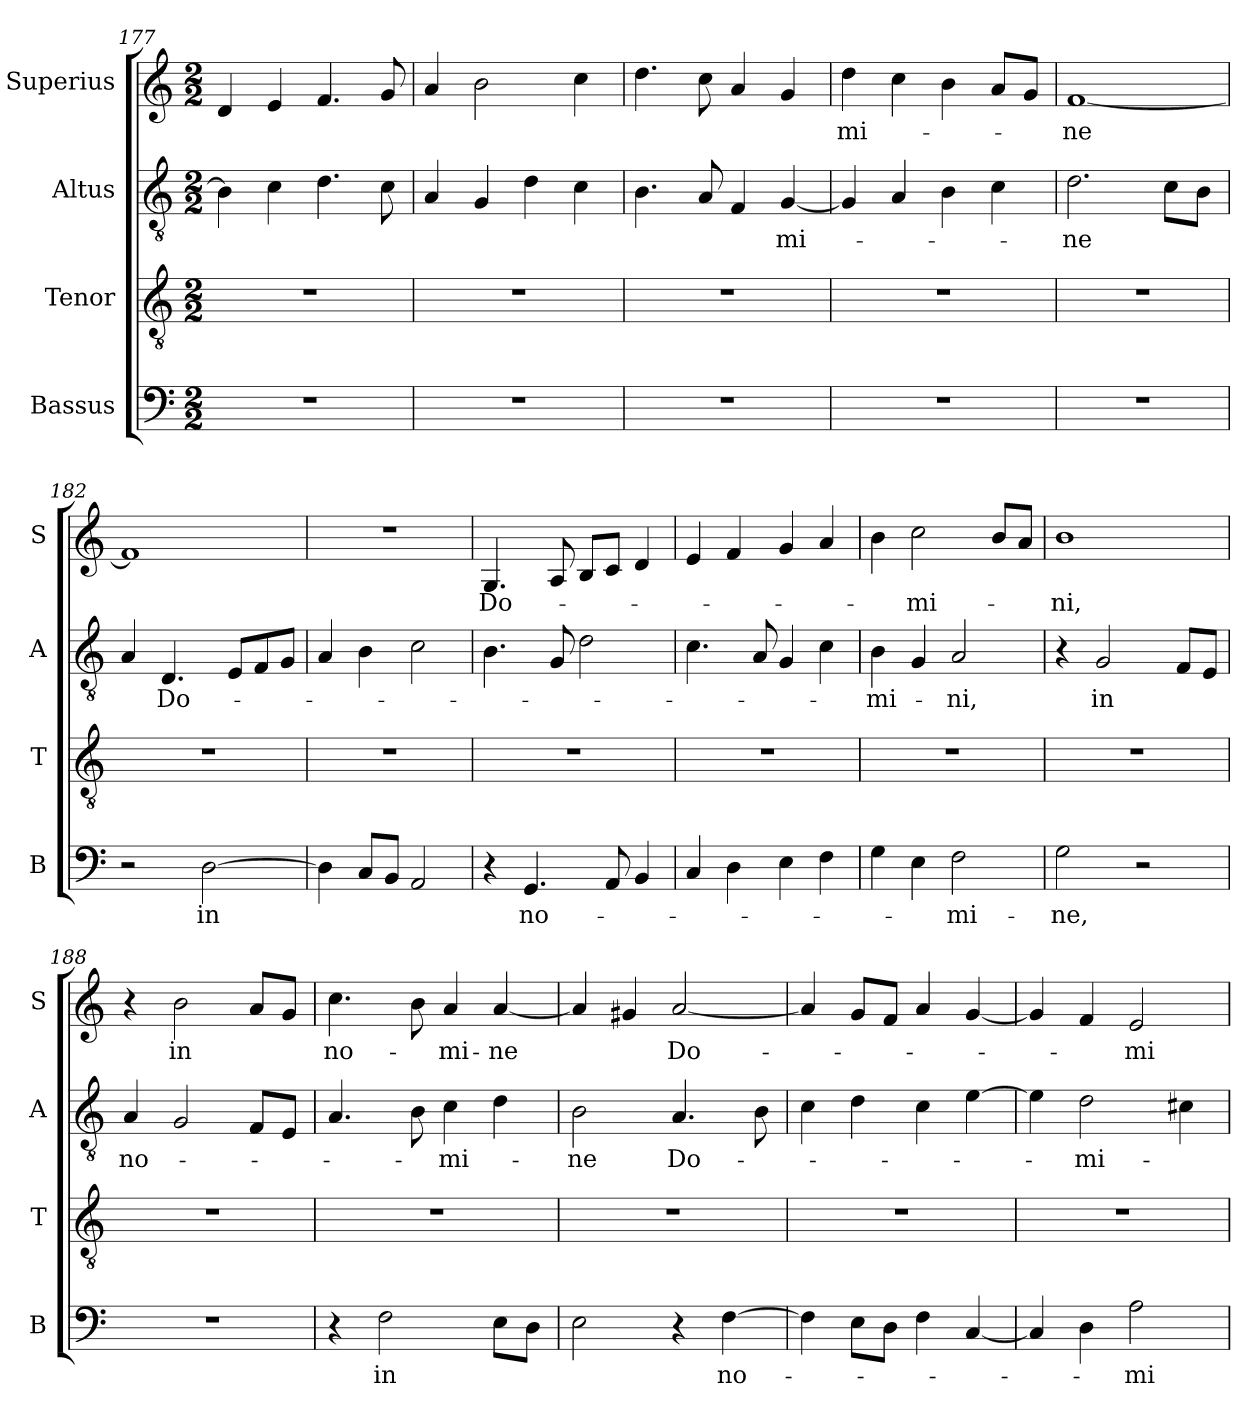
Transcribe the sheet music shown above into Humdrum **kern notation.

**kern	**text	**kern	**kern	**text	**kern	**text
*part4	*part4	*part3	*part2	*part2	*part1	*part1
*staff4	*staff4	*staff3	*staff2	*staff2	*staff1	*staff1
*I"Bassus	*	*I"Tenor	*I"Altus	*	*I"Superius	*
*I'B	*	*I'T	*I'A	*	*I'S	*
*clefF4	*	*clefGv2	*clefGv2	*	*clefG2	*
*k[]	*	*k[]	*k[]	*	*k[]	*
*M2/2	*	*M2/2	*M2/2	*	*M2/2	*
=177	=177	=177	=177	=177	=177	=177
1r	.	1r	4B]	.	4d	.
.	.	.	4c	.	4e	.
.	.	.	4.d	.	4.f	.
.	.	.	8c	.	8g	.
=178	=178	=178	=178	=178	=178	=178
1r	.	1r	4A	.	4a	.
.	.	.	4G	.	2b	.
.	.	.	4d	.	.	.
.	.	.	4c	.	4cc	.
=179	=179	=179	=179	=179	=179	=179
1r	.	1r	4.B	.	4.dd	.
.	.	.	8A	.	8cc	.
.	.	.	4F	.	4a	.
!	!	!	!	!LO:LY:i	!	!
.	.	.	[4G	-mi-	4g	.
=180	=180	=180	=180	=180	=180	=180
!	!	!	!	!	!	!LO:LY:i
1r	.	1r	4G]	.	4dd	-mi-
.	.	.	4A	.	4cc	.
.	.	.	4B	.	4b	.
.	.	.	4c	.	8aL	.
.	.	.	.	.	8gJ	.
=181	=181	=181	=181	=181	=181	=181
!	!	!	!	!LO:LY:i	!	!LO:LY:i
1r	.	1r	2.d	-ne	[1f	-ne
.	.	.	8cL	.	.	.
.	.	.	8BJ	.	.	.
=182	=182	=182	=182	=182	=182	=182
2r	.	1r	4A	.	1f]	.
!	!	!	!	!LO:LY:i	!	!
.	.	.	4.D	Do-	.	.
!	!LO:LY:i	!	!	!	!	!
[2D	in	.	.	.	.	.
.	.	.	8EL	.	.	.
.	.	.	8F	.	.	.
.	.	.	8GJ	.	.	.
=183	=183	=183	=183	=183	=183	=183
4D]	.	1r	4A	.	1r	.
8CL	.	.	4B	.	.	.
8BBJ	.	.	.	.	.	.
2AA	.	.	2c	.	.	.
=184	=184	=184	=184	=184	=184	=184
!	!	!	!	!	!	!LO:LY:i
4r	.	1r	4.B	.	4.G	Do-
!	!LO:LY:i	!	!	!	!	!
4.GG	no-	.	.	.	.	.
.	.	.	8G	.	8A	.
.	.	.	2d	.	8BL	.
8AA	.	.	.	.	8cJ	.
4BB	.	.	.	.	4d	.
=185	=185	=185	=185	=185	=185	=185
4C	.	1r	4.c	.	4e	.
4D	.	.	.	.	4f	.
.	.	.	8A	.	.	.
4E	.	.	4G	.	4g	.
4F	.	.	4c	.	4a	.
=186	=186	=186	=186	=186	=186	=186
!	!	!	!	!LO:LY:i	!	!
4G	.	1r	4B	-mi-	4b	.
!	!	!	!	!	!	!LO:LY:i
4E	.	.	4G	.	2cc	-mi-
!	!LO:LY:i	!	!	!LO:LY:i	!	!
2F	-mi-	.	2A	-ni,	.	.
.	.	.	.	.	8bL	.
.	.	.	.	.	8aJ	.
=187	=187	=187	=187	=187	=187	=187
!	!LO:LY:i	!	!	!	!	!LO:LY:i
2G	-ne,	1r	4r	.	1b	-ni,
.	.	.	2G	in	.	.
2r	.	.	.	.	.	.
.	.	.	8FL	.	.	.
.	.	.	8EJ	.	.	.
=188	=188	=188	=188	=188	=188	=188
1r	.	1r	4A	no-	4r	.
.	.	.	2G	.	2b	in
.	.	.	8FL	.	8aL	.
.	.	.	8EJ	.	8gJ	.
=189	=189	=189	=189	=189	=189	=189
4r	.	1r	4.A	.	4.cc	no-
!	!LO:LY:i	!	!	!	!	!
2F	in	.	.	.	.	.
.	.	.	8B	.	8b	.
.	.	.	4c	-mi-	4a	-mi-
8EL	.	.	4d	.	[4a	-ne
8DJ	.	.	.	.	.	.
=190	=190	=190	=190	=190	=190	=190
2E	.	1r	2B	-ne	4a]	.
.	.	.	.	.	4g#X	.
!	!	!	!	!LO:LY:i	!	!LO:LY:i
4r	.	.	4.A	Do-	[2a	Do-
!	!LO:LY:i	!	!	!	!	!
[4F	no-	.	.	.	.	.
.	.	.	8B	.	.	.
=191	=191	=191	=191	=191	=191	=191
4F]	.	1r	4c	.	4a]	.
8EL	.	.	4d	.	8gL	.
8DJ	.	.	.	.	8fJ	.
4F	.	.	4c	.	4a	.
[4C	.	.	[4e	.	[4g	.
=192	=192	=192	=192	=192	=192	=192
4C]	.	1r	4e]	.	4g]	.
!	!	!	!	!LO:LY:i	!	!
4D	.	.	2d	-mi-	4f	.
!	!LO:LY:i	!	!	!	!	!LO:LY:i
2A	-mi-	.	.	.	2e	-mi-
.	.	.	4c#X	.	.	.
=	=	=	=	=	=	=
*-	*-	*-	*-	*-	*-	*-
